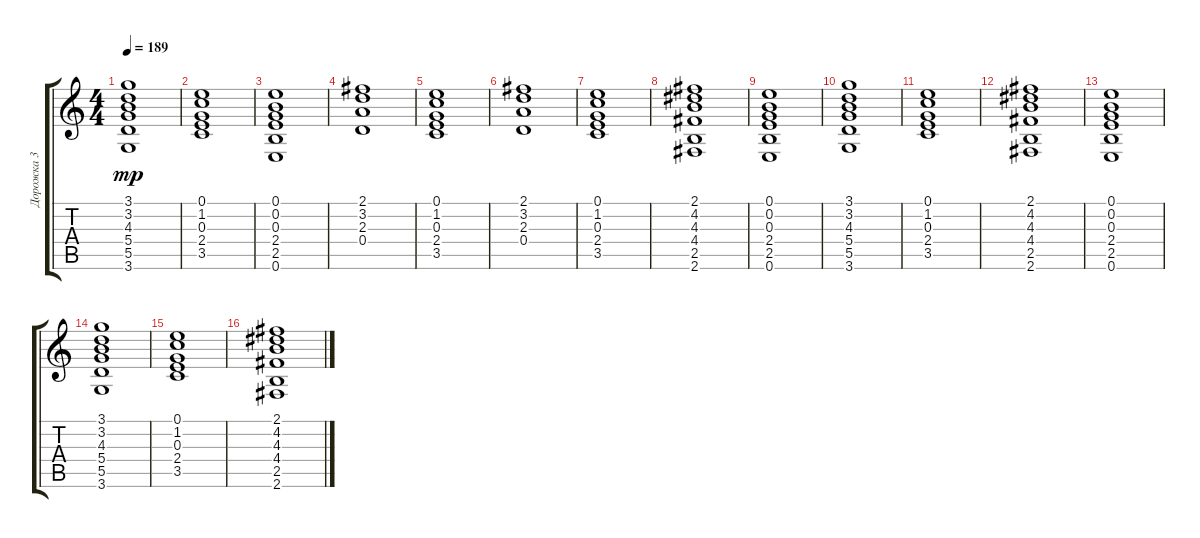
\track ("Дорожка 3" "Дорожка 3") {instrument distortionguitar}
\staff {score tabs}
\tuning (E4 B3 G3 D3 A2 E2) {hide}
\ts (4 4)
\tempo 189
\clef g2
\ks c
(3.1 3.2 4.3 5.4 5.5 3.6).1{dy mp} |
(0.1 1.2 0.3 2.4 3.5).1 |
(0.1 0.2 0.3 2.4 2.5 0.6).1 |
(2.1 3.2 2.3 0.4).1 |
(0.1 1.2 0.3 2.4 3.5).1 |
(2.1 3.2 2.3 0.4).1 |
(0.1 1.2 0.3 2.4 3.5).1 |
(2.1 4.2 4.3 4.4 2.5 2.6).1 |
(0.1 0.2 0.3 2.4 2.5 0.6).1 |
(3.1 3.2 4.3 5.4 5.5 3.6).1 |
(0.1 1.2 0.3 2.4 3.5).1 |
(2.1 4.2 4.3 4.4 2.5 2.6).1 |
(0.1 0.2 0.3 2.4 2.5 0.6).1 |
(3.1 3.2 4.3 5.4 5.5 3.6).1 |
(0.1 1.2 0.3 2.4 3.5).1 |
(2.1 4.2 4.3 4.4 2.5 2.6).1
